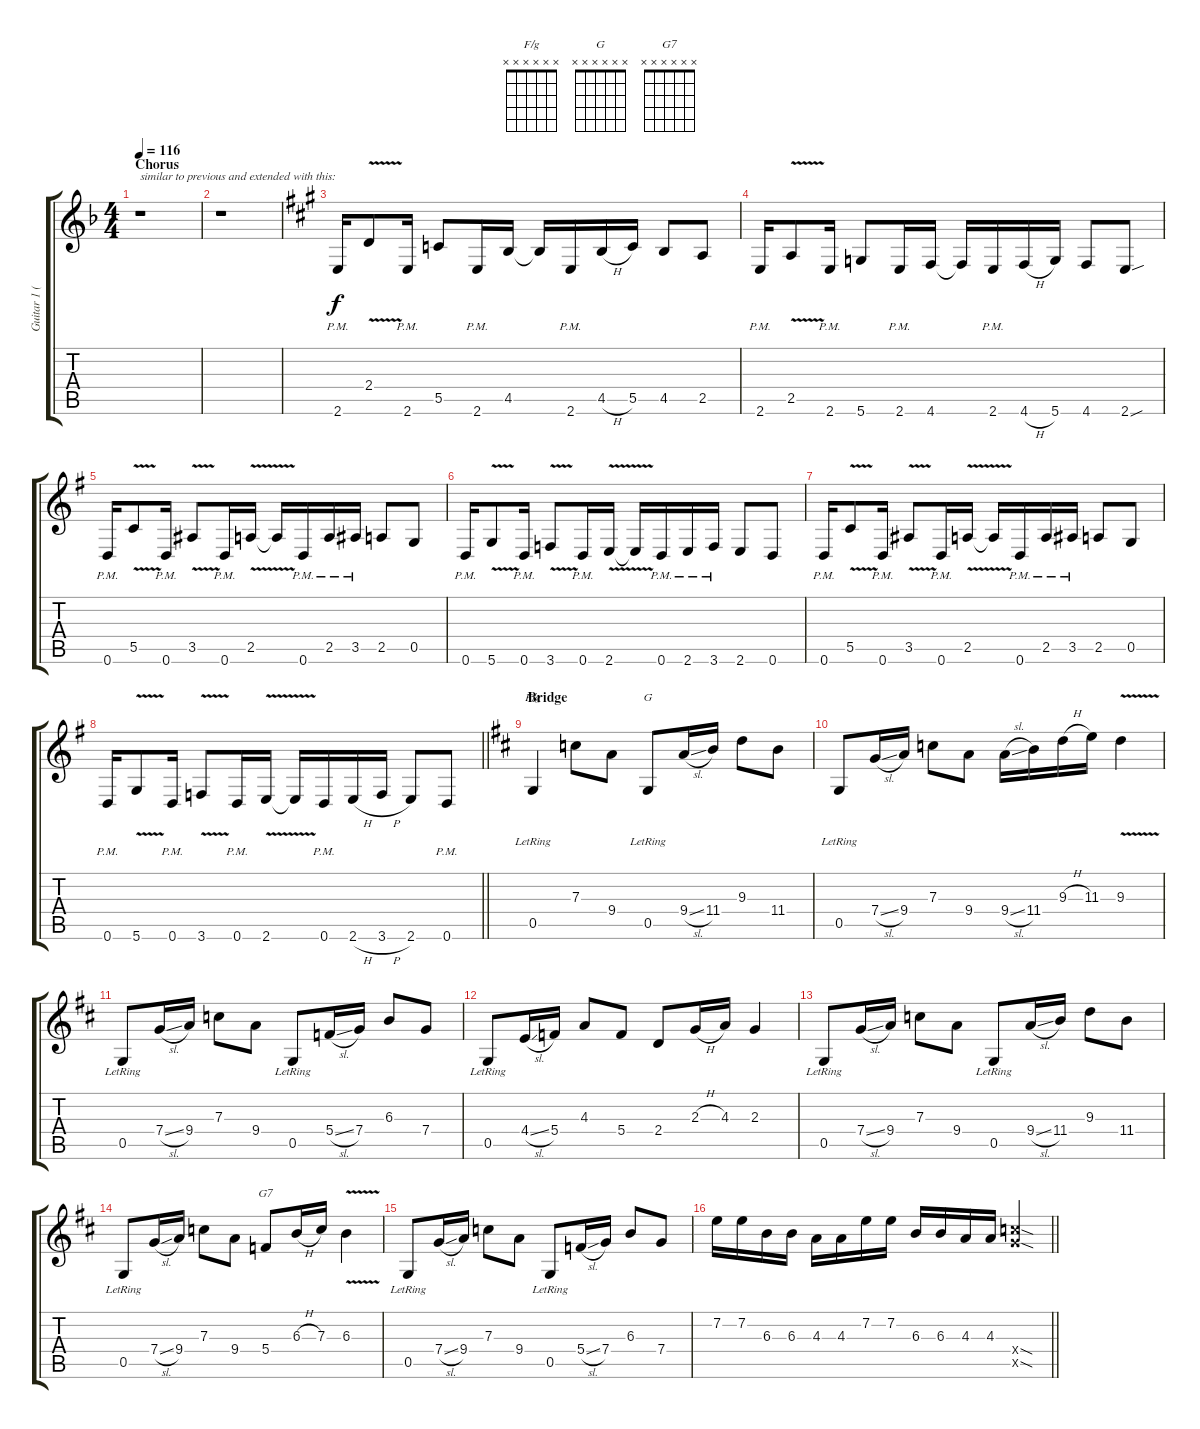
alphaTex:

\track ("Guitar 1 (left side)" "Guitar 1 (") {instrument overdrivenguitar}
\staff {score tabs}
\tuning (D4 A3 F3 C3 G2 D2) {hide}
\chord ("F/g" x x x x x x)
\chord ("G" x x x x x x)
\chord ("G7" x x x x x x)
\ts (4 4)
\section ("" "Chorus")
\tempo 116
\clef g2
\ks dminor
r.1{txt "similar to previous and extended with this:" dy f} |
r.1 |
\ks f#minor
2.6{pm}.16 2.4{v}.8 2.6{pm}.16 5.5.8 2.6{pm}.16 4.5.16 4.5{t}.16 2.6{pm}.16 4.5{h}.16 5.5.16 4.5.8 2.5.8 |
2.6{pm}.16 2.5{v}.8 2.6{pm}.16 5.6.8 2.6{pm}.16 4.6.16 4.6{t}.16 2.6{pm}.16 4.6{h}.16 5.6.16 4.6.8 2.6{sou}.8 |
\ks eminor
0.6{pm}.16 5.5{v}.8 0.6{pm}.16 3.5{v}.8 0.6{pm}.16 2.5{v}.16 2.5{t}.16 0.6{pm}.16 2.5{pm}.16 3.5{pm}.16 2.5.8 0.5.8 |
0.6{pm}.16 5.6{v}.8 0.6{pm}.16 3.6{v}.8 0.6{pm}.16 2.6{v}.16 2.6{t}.16 0.6{pm}.16 2.6{pm}.16 3.6{pm}.16 2.6.8 0.6.8 |
0.6{pm}.16 5.5{v}.8 0.6{pm}.16 3.5{v}.8 0.6{pm}.16 2.5{v}.16 2.5{t}.16 0.6{pm}.16 2.5{pm}.16 3.5{pm}.16 2.5.8 0.5.8 |
\barLineRight lightlight
0.6{pm}.16 5.6{v}.8 0.6{pm}.16 3.6{v}.8 0.6{pm}.16 2.6{v}.16 2.6{t}.16 0.6{pm}.16 2.6{h}.16 3.6{h}.16 2.6.8 0.6{pm}.8 |
\section ("" "Bridge")
\ks d
0.5{lr}.4{ch "F/g"} 7.3.8 9.4.8 0.5{lr}.8{ch "G"} 9.4{sl}.16 11.4.16 9.3.8 11.4.8 |
0.5{lr}.8 7.4{sl}.16 9.4.16 7.3.8 9.4.8 9.4{sl}.16 11.4.16 9.3{h}.16 11.3.16 9.3{v}.4 |
0.5{lr}.8 7.4{sl}.16 9.4.16 7.3.8 9.4.8 0.5{lr}.8 5.4{sl}.16 7.4.16 6.3.8 7.4.8 |
0.5{lr}.8 4.4{sl}.16 5.4.16 4.3.8 5.4.8 2.4.8 2.3{h}.16 4.3.16 2.3.4 |
0.5{lr}.8{balance 0} 7.4{sl}.16 9.4.16 7.3.8 9.4.8 0.5{lr}.8 9.4{sl}.16 11.4.16 9.3.8 11.4.8 |
0.5{lr}.8 7.4{sl}.16 9.4.16 7.3.8 9.4.8 5.4.8{ch "G7"} 6.3{h}.16 7.3.16 6.3{v}.4 |
0.5{lr}.8 7.4{sl}.16 9.4.16 7.3.8 9.4.8 0.5{lr}.8 5.4{sl}.16 7.4.16 6.3.8 7.4.8 |
\barLineRight lightlight
7.2.16 7.2.16 6.3.16 6.3.16 4.3.16 4.3.16 7.2.16 7.2.16 6.3.16 6.3.16 4.3.16 4.3.16 (12.4{sod x} 12.5{sod x}).4
